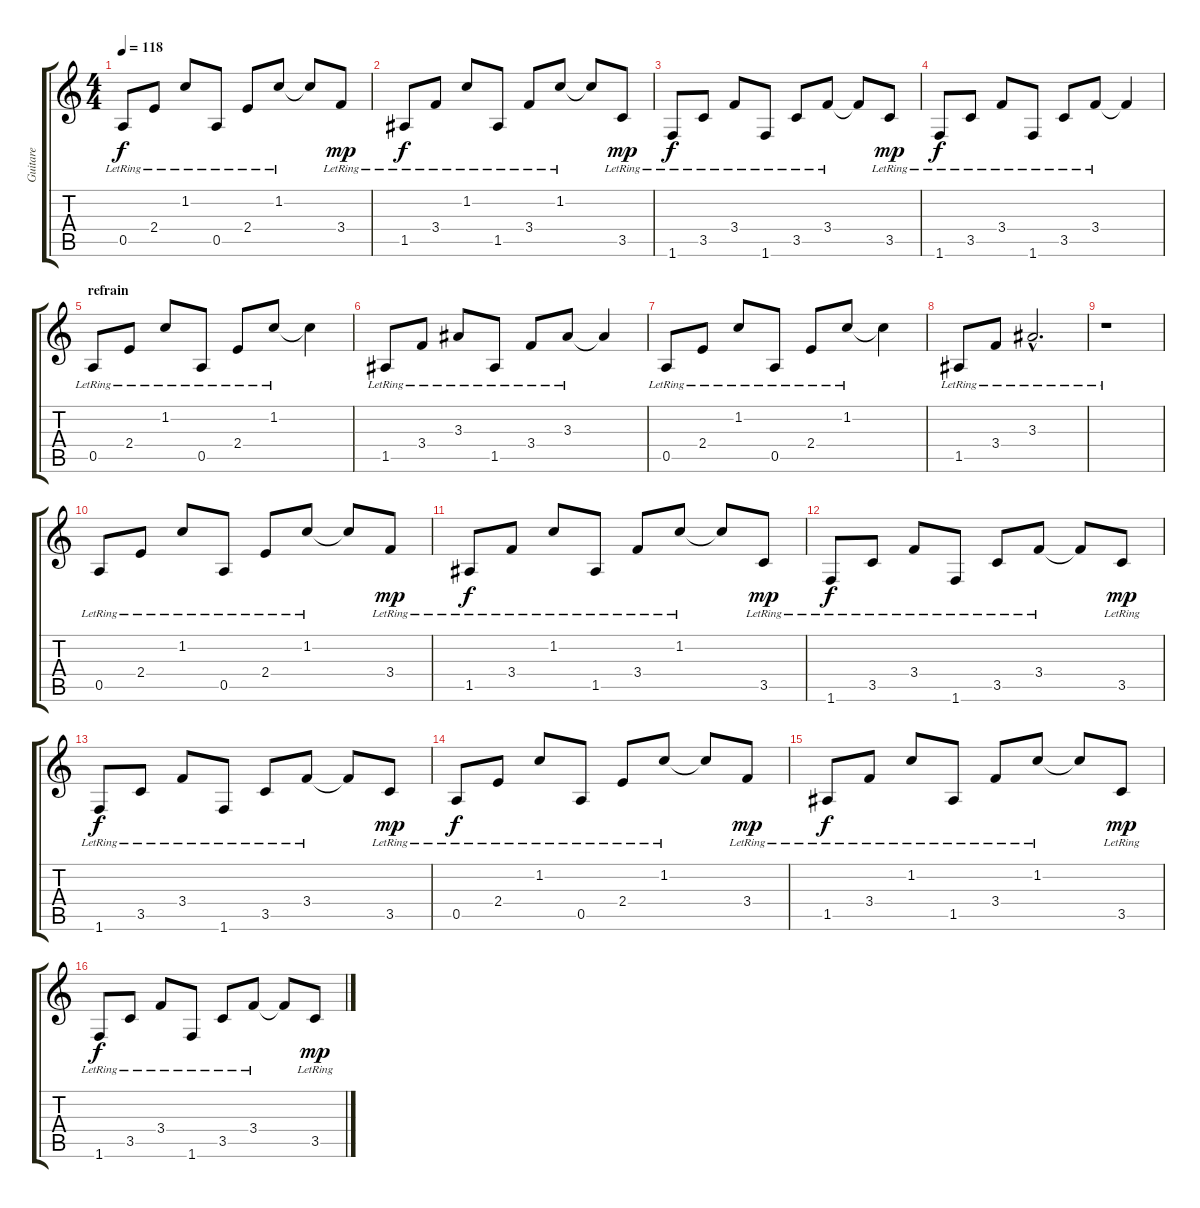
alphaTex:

\track ("Guitare" "Guitare") {instrument acousticguitarsteel}
\staff {score tabs}
\tuning (E4 B3 G3 D3 A2 E2) {hide}
\ts (4 4)
\tempo 118
\clef g2
\ks c
0.5{lr}.8{dy f} 2.4{lr}.8 1.2{lr}.8 0.5{lr}.8 2.4{lr}.8 1.2{lr}.8 1.2{t}.8 3.4{lr}.8{dy mp} |
1.5{lr}.8{dy f} 3.4{lr}.8 1.2{lr}.8 1.5{lr}.8 3.4{lr}.8 1.2{lr}.8 1.2{t}.8 3.5{lr}.8{dy mp} |
1.6{lr}.8{dy f} 3.5{lr}.8 3.4{lr}.8 1.6{lr}.8 3.5{lr}.8 3.4{lr}.8 3.4{t}.8 3.5{lr}.8{dy mp} |
1.6{lr}.8{dy f} 3.5{lr}.8 3.4{lr}.8 1.6{lr}.8 3.5{lr}.8 3.4{lr}.8 3.4{t}.4 |
\section ("" "refrain")
0.5{lr}.8 2.4{lr}.8 1.2{lr}.8 0.5{lr}.8 2.4{lr}.8 1.2{lr}.8 1.2{t}.4 |
1.5{lr}.8 3.4{lr}.8 3.3{lr}.8 1.5{lr}.8 3.4{lr}.8 3.3{lr}.8 3.3{t}.4 |
0.5{lr}.8 2.4{lr}.8 1.2{lr}.8 0.5{lr}.8 2.4{lr}.8 1.2{lr}.8 1.2{t}.4 |
1.5{lr}.8 3.4{lr}.8 3.3{hac lr}.2{d} |
r.1 |
0.5{lr}.8{volume 12} 2.4{lr}.8 1.2{lr}.8 0.5{lr}.8 2.4{lr}.8 1.2{lr}.8 1.2{t}.8 3.4{lr}.8{dy mp} |
1.5{lr}.8{dy f} 3.4{lr}.8 1.2{lr}.8 1.5{lr}.8 3.4{lr}.8 1.2{lr}.8 1.2{t}.8 3.5{lr}.8{dy mp} |
1.6{lr}.8{dy f} 3.5{lr}.8 3.4{lr}.8 1.6{lr}.8 3.5{lr}.8 3.4{lr}.8 3.4{t}.8 3.5{lr}.8{dy mp} |
1.6{lr}.8{dy f} 3.5{lr}.8 3.4{lr}.8 1.6{lr}.8 3.5{lr}.8 3.4{lr}.8 3.4{t}.8 3.5{lr}.8{dy mp} |
0.5{lr}.8{dy f} 2.4{lr}.8 1.2{lr}.8 0.5{lr}.8 2.4{lr}.8 1.2{lr}.8 1.2{t}.8 3.4{lr}.8{dy mp} |
1.5{lr}.8{dy f} 3.4{lr}.8 1.2{lr}.8 1.5{lr}.8 3.4{lr}.8 1.2{lr}.8 1.2{t}.8 3.5{lr}.8{dy mp} |
1.6{lr}.8{dy f} 3.5{lr}.8 3.4{lr}.8 1.6{lr}.8 3.5{lr}.8 3.4{lr}.8 3.4{t}.8 3.5{lr}.8{dy mp}
